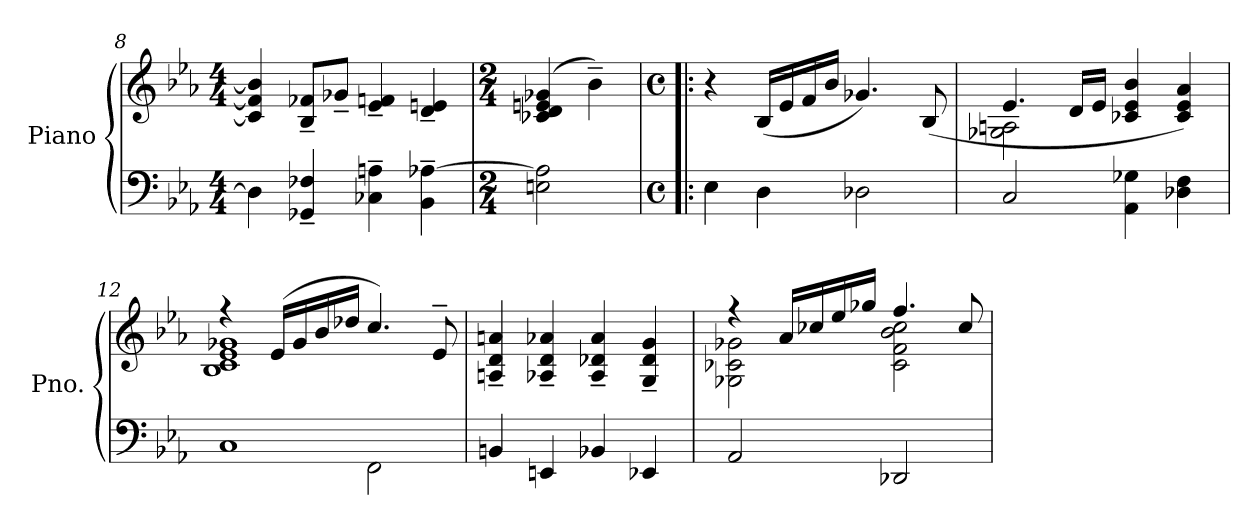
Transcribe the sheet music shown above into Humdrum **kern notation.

**kern	**kern
*part1	*part1
*staff2	*staff1
*I"Piano	*
*I'Pno.	*
*clefF4	*clefG2
*k[b-e-a-]	*k[b-e-a-]
*M4/4	*M4/4
=8	=8
4D-\]	4c-/] 4f/] 4b-/]
4GG-X/~ 4F-X/~	8B-/~ 8f-X/~L
.	8g-X~/J
4C-X\~ 4An\~	4e-/~ 4fn/~
4BB-\~ [4A-X\~	4d/~ 4en/~
!!LO:LB:g=z
=9	=9
*M2/4	*M2/4
2En\ 2A-\]	(>4c-X/ 4d/ 4en/ 4g-X/
.	4b-~\)
=10!|:	=10!|:
*M4/4	*M4/4
*met(c)	*met(c)
4E-\	4r
4D\	(>16B-/LL
.	16e-/
.	16f/
.	16b-/JJ
2D-X\	4.g-X/)
.	(>8B-/
=11	=11
*	*^
2C/	4.e-/	2G-X\ 2An\
.	16d/LL	.
.	16e-/JJ	.
4AA-\ 4G-X\	4c-X/ 4e-/ 4b-/	2ryy
4D-X\ 4F\	4c-/ 4e-/ 4a-/)	.
=12	=12	=12
*^	*	*
1C	2ryy	4r	1B- 1c 1e- 1g-X
.	.	(>16e-/LL	.
.	.	16g-/	.
.	.	16b-/	.
.	.	16dd-X/JJ	.
.	2FF\	4.cc/)	.
.	.	8e-~/	.
*v	*v	*	*
*	*v	*v
=13	=13
4BBn/	4An/~ 4d/~ 4an/~
4EEn/	4A-X/~ 4d/~ 4a-X/~
4BB-X/	4A-/~ 4d-X/~ 4a-/~
4EE-X/	4G/~ 4d-/~ 4g/~
!!LO:LB:g=z
=14	=14
*	*^
2AA-/	4r	2G-X\ 2c-X\ 2g-X\
.	16a-/LL	.
.	16cc-X/	.
.	16ee-/	.
.	16gg-X/JJ	.
2DD-X/	4.ff/	2c-\ 2f\ 2b-\ 2cc-\
.	8cc-/	.
*	*v	*v
=	=
*-	*-
